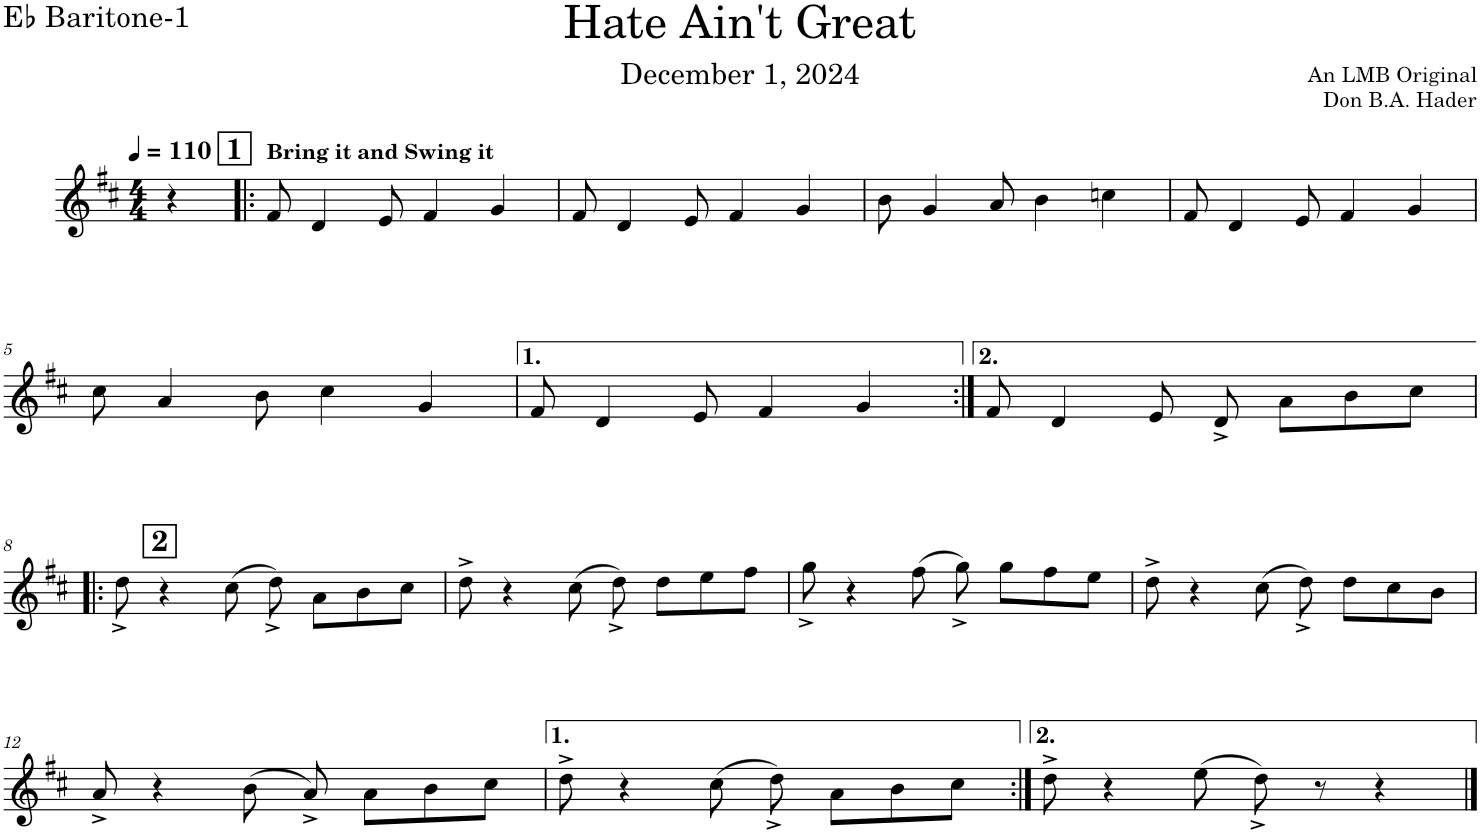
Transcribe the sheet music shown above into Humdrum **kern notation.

**kern
*part1
*staff1
*I"Eb Baritone 1
*I'Eb-Bari-1
*clefG2
*Trd12c21
*k[f#c#]
*M4/4
*MM110
=
4r
!!LO:REH:place=s1:a:B:cj:fs=14:t=1
=1!|:
!LO:TX:a:B:t=Bring it and Swing it
8f#/
4d/
8e/
4f#/
4g/
=2
8f#/
4d/
8e/
4f#/
4g/
=3
8b\
4g/
8a/
4b\
4ccn\
=4
8f#/
4d/
8e/
4f#/
4g/
!!LO:LB:g=z
=5
8cc#\
4a/
8b\
4cc#\
4g/
=6
8f#/
4d/
8e/
4f#/
4g/
=7:|!
8f#/
4d/
8e/
8d^/
8a\L
8b\
8cc#\J
!!LO:LB:g=z
!!LO:REH:place=s1:a:B:cj:fs=14:t=2:qo=0.5
=8!|:
8dd^<\
4r
(8cc#\
8dd^<\)
8a\L
8b\
8cc#\J
=9
8dd^\
4r
(8cc#\
8dd^<\)
8dd\L
8ee\
8ff#\J
=10
8gg^<\
4r
(8ff#\
8gg^<\)
8gg\L
8ff#\
8ee\J
=11
8dd^\
4r
(8cc#\
8dd^<\)
8dd\L
8cc#\
8b\J
!!LO:LB:g=z
=12
8a^/
4r
(8b\
8a^</)
8a\L
8b\
8cc#\J
=13
8dd^\
4r
(8cc#\
8dd^<\)
8a\L
8b\
8cc#\J
=14:|!
8dd^\
4r
(8ee\
8dd^<\)
8r
4r
==
*-
